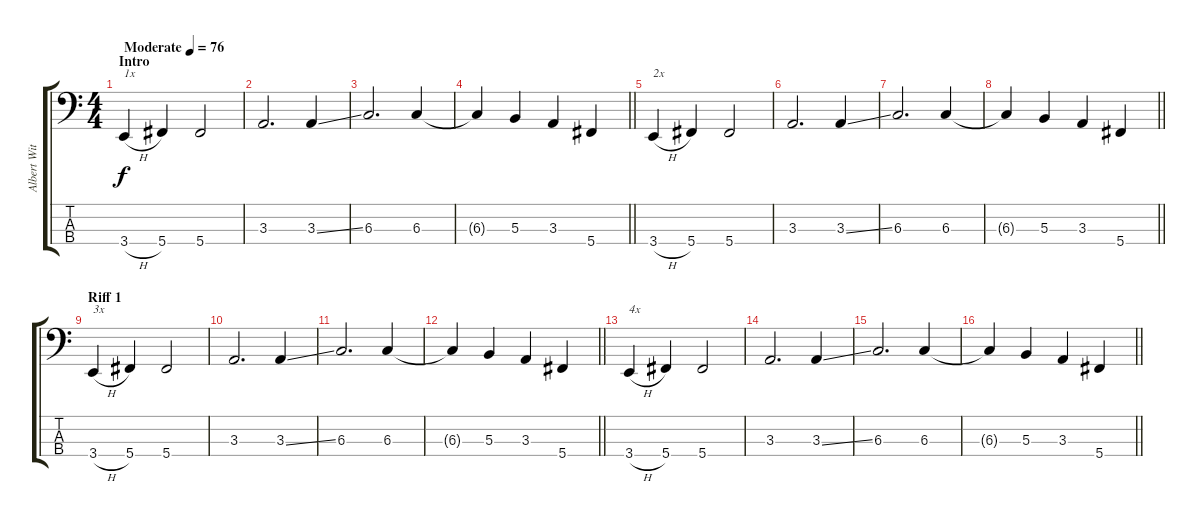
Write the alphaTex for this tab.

\track ("Albert Witchfinder" "Albert Wit") {instrument electricbassfinger bank 255}
\staff {score tabs}
\tuning (E2 B1 Gb1 Db1) {hide}
\ts (4 4)
\section ("" "Intro")
\tempo (76 "Moderate")
\clef f4
\ks c
3.4{h}.4{txt "1x" dy f instrument electricbassfinger} 5.4.4 5.4.2 |
3.3.2{d} 3.3{ss}.4 |
6.3.2{d} 6.3.4 |
\barLineRight lightlight
6.3{t}.4 5.3.4 3.3.4 5.4.4 |
3.4{h}.4{txt "2x"} 5.4.4 5.4.2 |
3.3.2{d} 3.3{ss}.4 |
6.3.2{d} 6.3.4 |
\barLineRight lightlight
6.3{t}.4 5.3.4 3.3.4 5.4.4 |
\section ("" "Riff 1")
3.4{h}.4{txt "3x"} 5.4.4 5.4.2 |
3.3.2{d} 3.3{ss}.4 |
6.3.2{d} 6.3.4 |
\barLineRight lightlight
6.3{t}.4 5.3.4 3.3.4 5.4.4 |
3.4{h}.4{txt "4x"} 5.4.4 5.4.2 |
3.3.2{d} 3.3{ss}.4 |
6.3.2{d} 6.3.4 |
\barLineRight lightlight
6.3{t}.4 5.3.4 3.3.4 5.4.4
